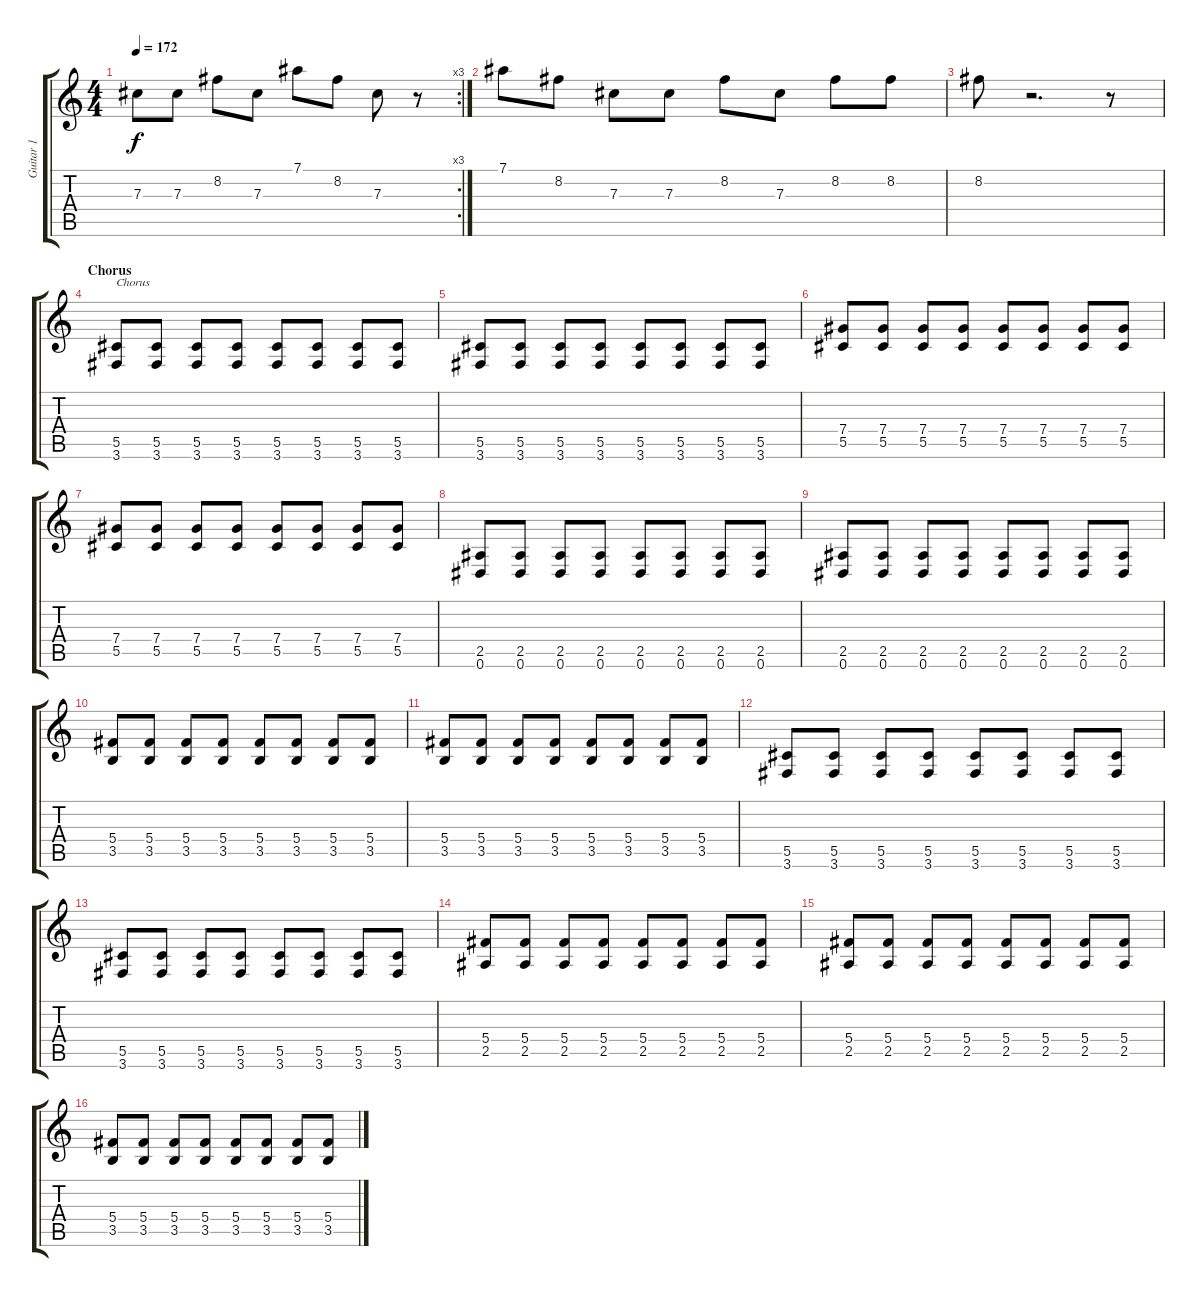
\track ("Guitar 1" "Guitar 1") {instrument distortionguitar}
\staff {score tabs}
\tuning (Eb4 Bb3 Gb3 Db3 Ab2 Eb2) {hide}
\rc 3
\ts (4 4)
\tempo 172
\clef g2
\ks c
7.3.8{dy f} 7.3.8 8.2.8 7.3.8 7.1.8 8.2.8 7.3.8 r.8 |
7.1.8 8.2.8 7.3.8 7.3.8 8.2.8 7.3.8 8.2.8 8.2.8 |
8.2.8 r.2{d} r.8 |
\section ("" "Chorus")
(5.5 3.6).8{txt "Chorus" balance 0} (5.5 3.6).8 (5.5 3.6).8 (5.5 3.6).8 (5.5 3.6).8 (5.5 3.6).8 (5.5 3.6).8 (5.5 3.6).8 |
(5.5 3.6).8 (5.5 3.6).8 (5.5 3.6).8 (5.5 3.6).8 (5.5 3.6).8 (5.5 3.6).8 (5.5 3.6).8 (5.5 3.6).8 |
(7.4 5.5).8 (7.4 5.5).8 (7.4 5.5).8 (7.4 5.5).8 (7.4 5.5).8 (7.4 5.5).8 (7.4 5.5).8 (7.4 5.5).8 |
(7.4 5.5).8 (7.4 5.5).8 (7.4 5.5).8 (7.4 5.5).8 (7.4 5.5).8 (7.4 5.5).8 (7.4 5.5).8 (7.4 5.5).8 |
(2.5 0.6).8 (2.5 0.6).8 (2.5 0.6).8 (2.5 0.6).8 (2.5 0.6).8 (2.5 0.6).8 (2.5 0.6).8 (2.5 0.6).8 |
(2.5 0.6).8 (2.5 0.6).8 (2.5 0.6).8 (2.5 0.6).8 (2.5 0.6).8 (2.5 0.6).8 (2.5 0.6).8 (2.5 0.6).8 |
(5.4 3.5).8 (5.4 3.5).8 (5.4 3.5).8 (5.4 3.5).8 (5.4 3.5).8 (5.4 3.5).8 (5.4 3.5).8 (5.4 3.5).8 |
(5.4 3.5).8 (5.4 3.5).8 (5.4 3.5).8 (5.4 3.5).8 (5.4 3.5).8 (5.4 3.5).8 (5.4 3.5).8 (5.4 3.5).8 |
(5.5 3.6).8 (5.5 3.6).8 (5.5 3.6).8 (5.5 3.6).8 (5.5 3.6).8 (5.5 3.6).8 (5.5 3.6).8 (5.5 3.6).8 |
(5.5 3.6).8 (5.5 3.6).8 (5.5 3.6).8 (5.5 3.6).8 (5.5 3.6).8 (5.5 3.6).8 (5.5 3.6).8 (5.5 3.6).8 |
(5.4 2.5).8 (5.4 2.5).8 (5.4 2.5).8 (5.4 2.5).8 (5.4 2.5).8 (5.4 2.5).8 (5.4 2.5).8 (5.4 2.5).8 |
(5.4 2.5).8 (5.4 2.5).8 (5.4 2.5).8 (5.4 2.5).8 (5.4 2.5).8 (5.4 2.5).8 (5.4 2.5).8 (5.4 2.5).8 |
(5.4 3.5).8 (5.4 3.5).8 (5.4 3.5).8 (5.4 3.5).8 (5.4 3.5).8 (5.4 3.5).8 (5.4 3.5).8 (5.4 3.5).8
